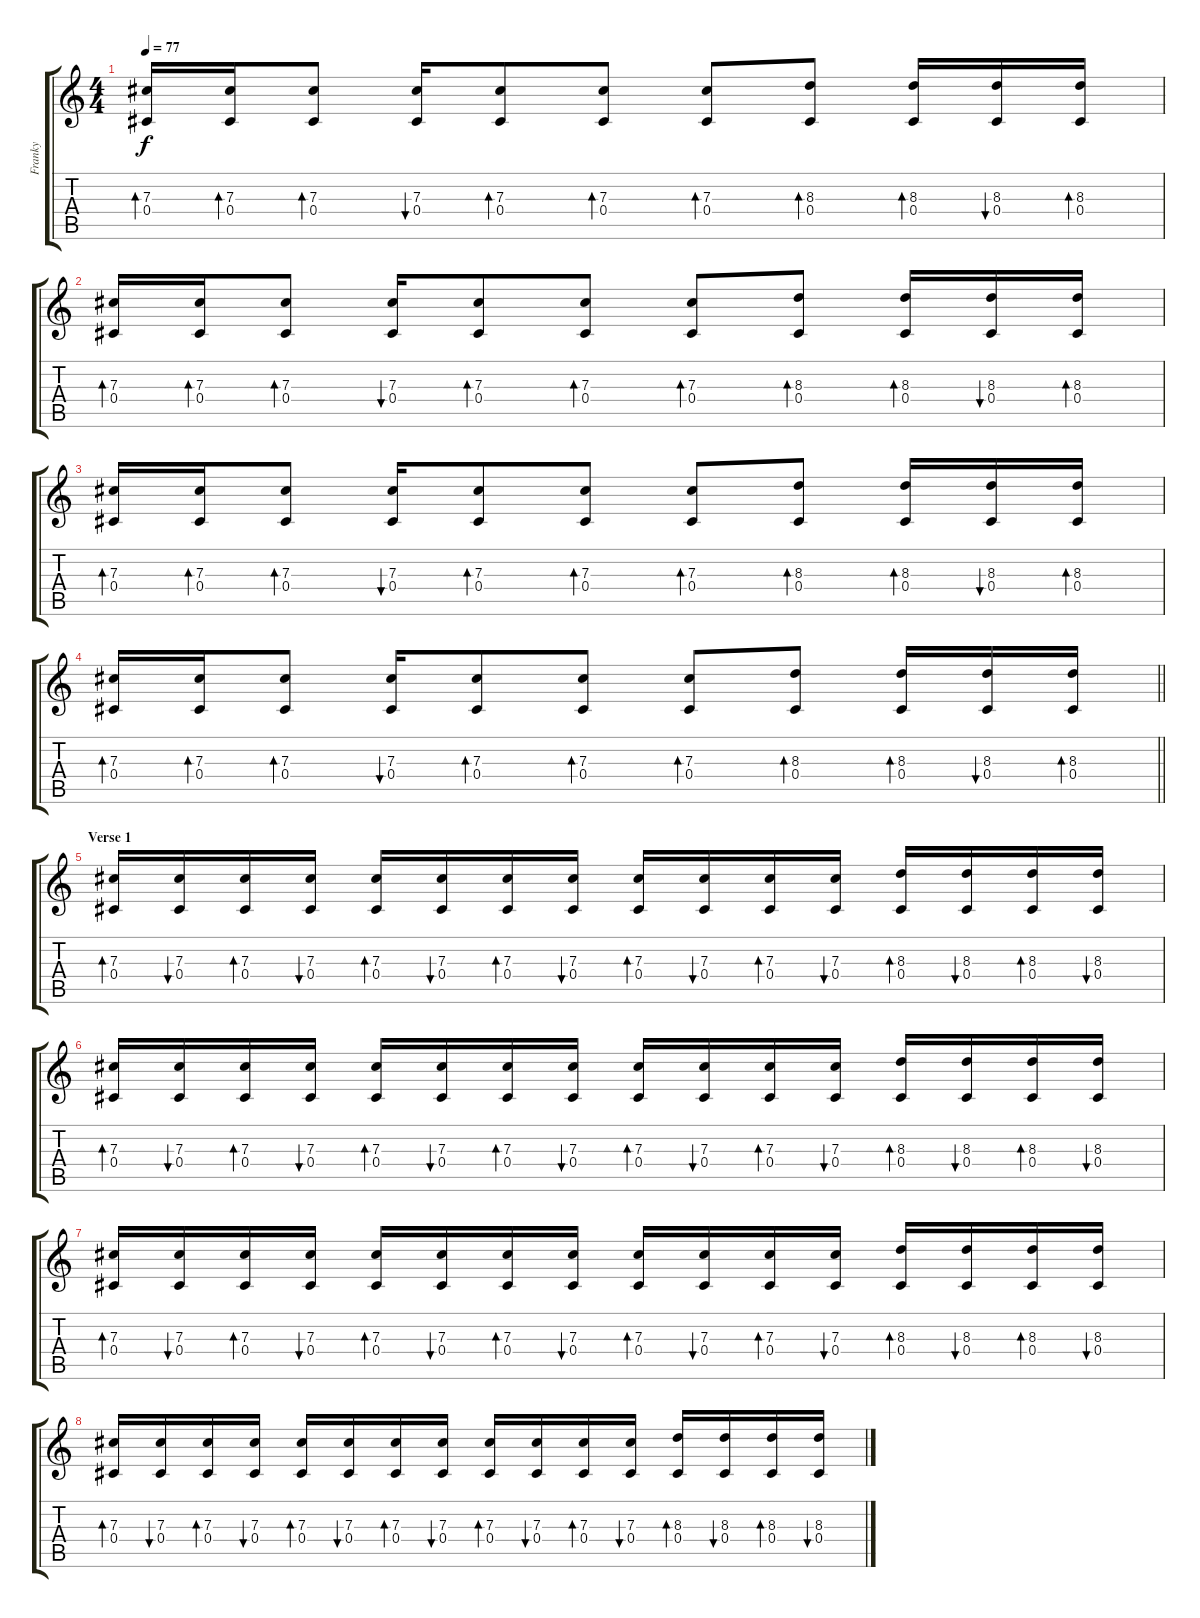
\track ("Franky" "Franky") {instrument distortionguitar}
\staff {score tabs}
\tuning (Eb4 Bb3 Gb3 Db3 Ab2 Db2) {hide}
\ts (4 4)
\tempo 77
\clef g2
\ks c
(7.3 0.4).16{bd 60 dy f} (7.3 0.4).16{bd 60} (7.3 0.4).8{bd 60} (7.3 0.4).16{bu 60} (7.3 0.4).8{bd 60} (7.3 0.4).8{bd 60} (7.3 0.4).8{bd 60} (8.3 0.4).8{bd 60} (8.3 0.4).16{bd 60} (8.3 0.4).16{bu 60} (8.3 0.4).16{bd 60} |
(7.3 0.4).16{bd 60} (7.3 0.4).16{bd 60} (7.3 0.4).8{bd 60} (7.3 0.4).16{bu 60} (7.3 0.4).8{bd 60} (7.3 0.4).8{bd 60} (7.3 0.4).8{bd 60} (8.3 0.4).8{bd 60} (8.3 0.4).16{bd 60} (8.3 0.4).16{bu 60} (8.3 0.4).16{bd 60} |
(7.3 0.4).16{bd 60} (7.3 0.4).16{bd 60} (7.3 0.4).8{bd 60} (7.3 0.4).16{bu 60} (7.3 0.4).8{bd 60} (7.3 0.4).8{bd 60} (7.3 0.4).8{bd 60} (8.3 0.4).8{bd 60} (8.3 0.4).16{bd 60} (8.3 0.4).16{bu 60} (8.3 0.4).16{bd 60} |
\barLineRight lightlight
(7.3 0.4).16{bd 60} (7.3 0.4).16{bd 60} (7.3 0.4).8{bd 60} (7.3 0.4).16{bu 60} (7.3 0.4).8{bd 60} (7.3 0.4).8{bd 60} (7.3 0.4).8{bd 60} (8.3 0.4).8{bd 60} (8.3 0.4).16{bd 60} (8.3 0.4).16{bu 60} (8.3 0.4).16{bd 60} |
\section ("" "Verse 1")
(7.3 0.4).16{bd 60} (7.3 0.4).16{bu 60} (7.3 0.4).16{bd 60} (7.3 0.4).16{bu 60} (7.3 0.4).16{bd 60} (7.3 0.4).16{bu 60} (7.3 0.4).16{bd 60} (7.3 0.4).16{bu 60} (7.3 0.4).16{bd 60} (7.3 0.4).16{bu 60} (7.3 0.4).16{bd 60} (7.3 0.4).16{bu 60} (8.3 0.4).16{bd 60} (8.3 0.4).16{bu 60} (8.3 0.4).16{bd 60} (8.3 0.4).16{bu 60} |
(7.3 0.4).16{bd 60} (7.3 0.4).16{bu 60} (7.3 0.4).16{bd 60} (7.3 0.4).16{bu 60} (7.3 0.4).16{bd 60} (7.3 0.4).16{bu 60} (7.3 0.4).16{bd 60} (7.3 0.4).16{bu 60} (7.3 0.4).16{bd 60} (7.3 0.4).16{bu 60} (7.3 0.4).16{bd 60} (7.3 0.4).16{bu 60} (8.3 0.4).16{bd 60} (8.3 0.4).16{bu 60} (8.3 0.4).16{bd 60} (8.3 0.4).16{bu 60} |
(7.3 0.4).16{bd 60} (7.3 0.4).16{bu 60} (7.3 0.4).16{bd 60} (7.3 0.4).16{bu 60} (7.3 0.4).16{bd 60} (7.3 0.4).16{bu 60} (7.3 0.4).16{bd 60} (7.3 0.4).16{bu 60} (7.3 0.4).16{bd 60} (7.3 0.4).16{bu 60} (7.3 0.4).16{bd 60} (7.3 0.4).16{bu 60} (8.3 0.4).16{bd 60} (8.3 0.4).16{bu 60} (8.3 0.4).16{bd 60} (8.3 0.4).16{bu 60} |
(7.3 0.4).16{bd 60} (7.3 0.4).16{bu 60} (7.3 0.4).16{bd 60} (7.3 0.4).16{bu 60} (7.3 0.4).16{bd 60} (7.3 0.4).16{bu 60} (7.3 0.4).16{bd 60} (7.3 0.4).16{bu 60} (7.3 0.4).16{bd 60} (7.3 0.4).16{bu 60} (7.3 0.4).16{bd 60} (7.3 0.4).16{bu 60} (8.3 0.4).16{bd 60} (8.3 0.4).16{bu 60} (8.3 0.4).16{bd 60} (8.3 0.4).16{bu 60}
